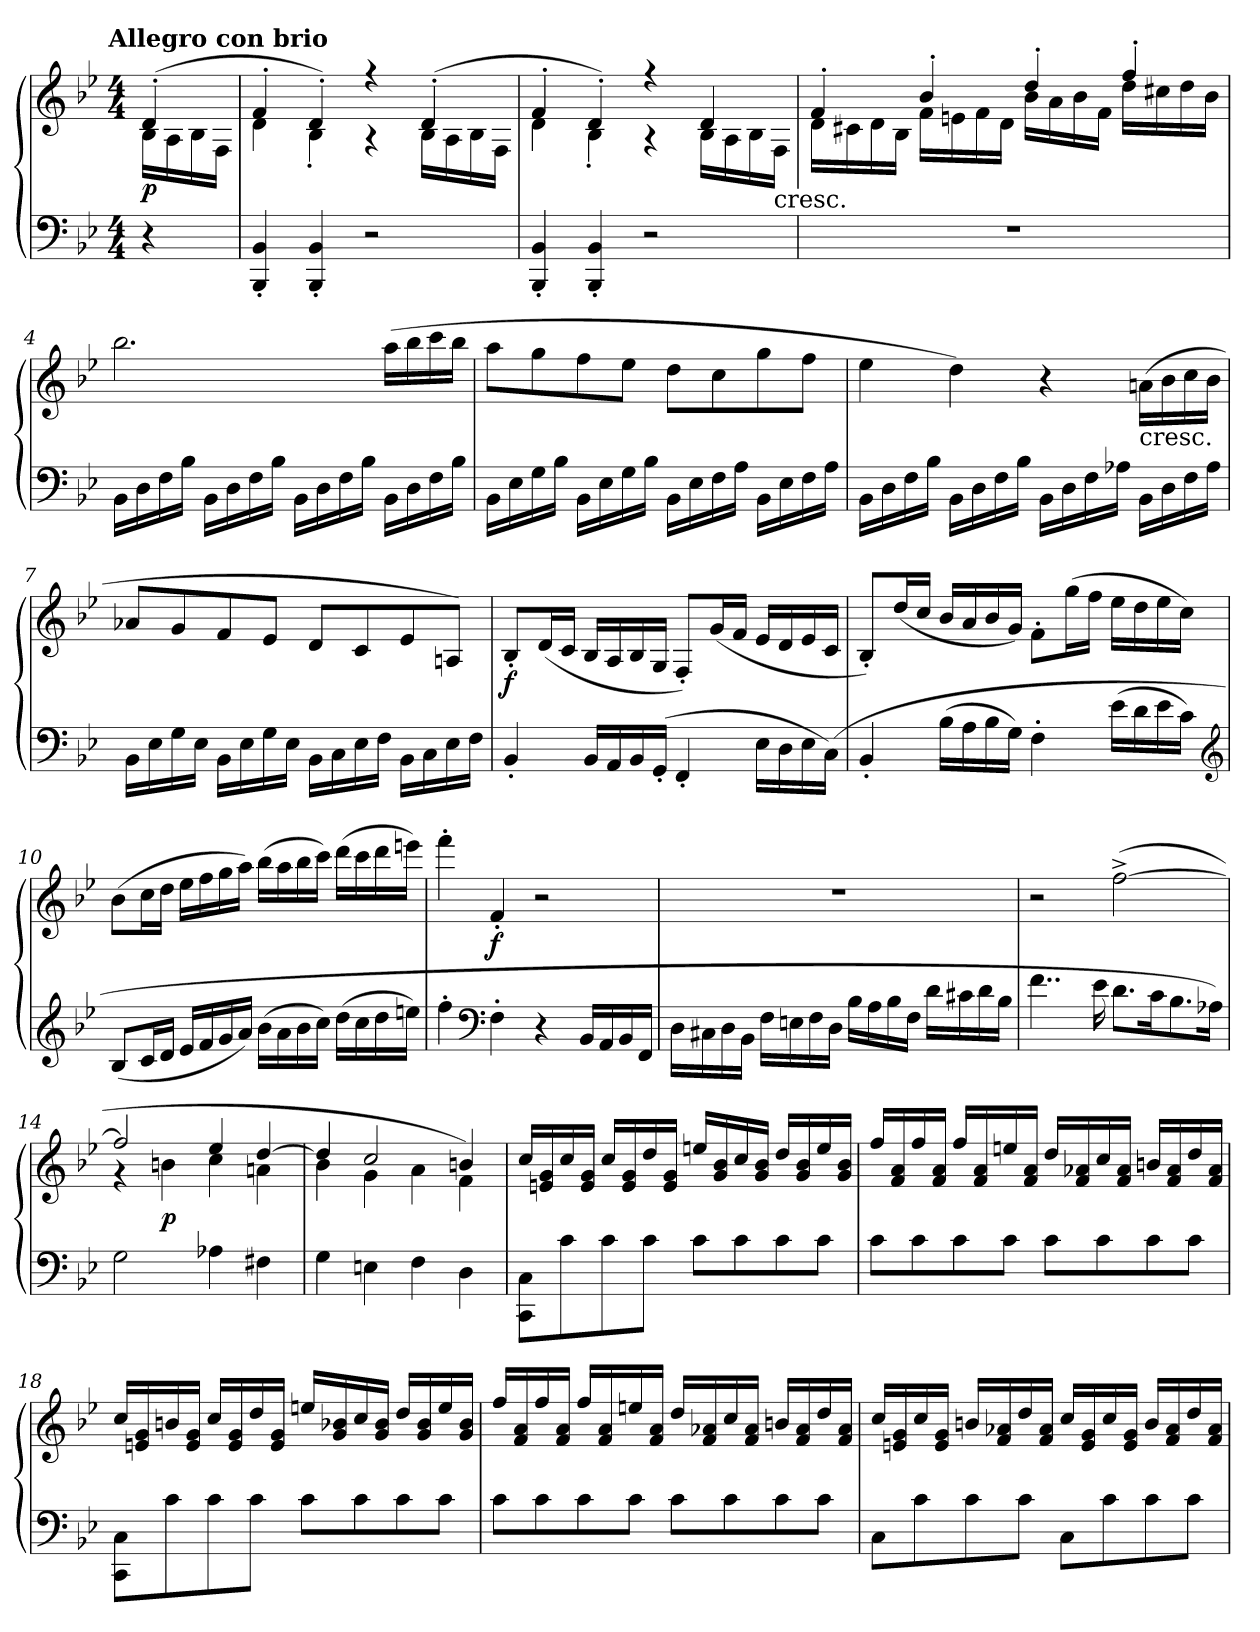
**kern	**kern	**dynam
*part1	*part1	*part1
*staff2	*staff1	*staff1/2
*clefF4	*clefG2	*
*k[b-e-]	*k[b-e-]	*
*B-:	*B-:	*
!!LO:TX:omd:t=Allegro con brio
*M4/4	*M4/4	*
*MM132	*MM132	*
=	=	=
*	*^	*
4r	(4d'/	16B-\LL	p
.	.	16A\	.
.	.	16B-\	.
.	.	16F\JJ	.
=1	=1	=1	=1
4BBB-'/ 4BB-'/	4f'/	4d\	.
4BBB-'/ 4BB-'/	4d'/)	4B-'\	.
2r	4r	4r	.
.	(4d'/	16B-\LL	.
.	.	16A\	.
.	.	16B-\	.
.	.	16F\JJ	.
=2	=2	=2	=2
4BBB-'/ 4BB-'/	4f'/	4d\	.
4BBB-'/ 4BB-'/	4d'/)	4B-'\	.
2r	4r	4r	.
.	4d/	16B-\LL	.
.	.	16A\	.
.	.	16B-\	.
!	!	!LO:TX:c:t=cresc.	!
.	.	16F\JJ	.
=3	=3	=3	=3
1r	4f'/	16d\LL	.
.	.	16c#X\	.
.	.	16d\	.
.	.	16B-\JJ	.
.	4b-'/	16f\LL	.
.	.	16en\	.
.	.	16f\	.
.	.	16d\JJ	.
.	4dd'/	16b-\LL	.
.	.	16a\	.
.	.	16b-\	.
.	.	16f\JJ	.
.	4ff'/	16dd\LL	.
.	.	16cc#X\	.
.	.	16dd\	.
.	.	16b-\JJ	.
*	*v	*v	*
=4	=4	=4
16BB-\LL	2.bb-\	.
16D\	.	.
16F\	.	.
16B-\JJ	.	.
16BB-\LL	.	.
16D\	.	.
16F\	.	.
16B-\JJ	.	.
16BB-\LL	.	.
16D\	.	.
16F\	.	.
16B-\JJ	.	.
16BB-\LL	(16aa\LL	.
16D\	16bb-\	.
16F\	16ccc\	.
16B-\JJ	16bb-\JJ	.
=5	=5	=5
16BB-\LL	8aa\L	.
16E-\	.	.
16G\	8gg\	.
16B-\JJ	.	.
16BB-\LL	8ff\	.
16E-\	.	.
16G\	8ee-\J	.
16B-\JJ	.	.
16BB-\LL	8dd\L	.
16E-\	.	.
16F\	8cc\	.
16A\JJ	.	.
16BB-\LL	8gg\	.
16E-\	.	.
16F\	8ff\J	.
16A\JJ	.	.
=6	=6	=6
16BB-\LL	4ee-\	.
16D\	.	.
16F\	.	.
16B-\JJ	.	.
16BB-\LL	4dd\)	.
16D\	.	.
16F\	.	.
16B-\JJ	.	.
16BB-\LL	4r	.
16D\	.	.
16F\	.	.
16A-X\JJ	.	.
!	!LO:TX:c:t=cresc.	!
16BB-\LL	(16an\LL	.
16D\	16b-\	.
16F\	16cc\	.
16A-\JJ	16b-\JJ	.
=7	=7	=7
16BB-\LL	8a-X/L	.
16E-\	.	.
16G\	8g/	.
16E-\JJ	.	.
16BB-\LL	8f/	.
16E-\	.	.
16G\	8e-/J	.
16E-\JJ	.	.
16BB-\LL	8d/L	.
16C\	.	.
16E-\	8c/	.
16F\JJ	.	.
16BB-\LL	8e-/	.
16C\	.	.
16E-\	8An/J)	.
16F\JJ	.	.
=8	=8	=8
4BB-'/	8B-'/L	f
.	(16d/L	.
.	16c/JJ	.
16BB-/LL	16B-/LL	.
16AA/	16A/	.
16BB-/	16B-/	.
(16GG'/JJ	16G/JJ	.
4FF'/	8F'/L)	.
.	(16g/L	.
.	16f/JJ	.
16E-\LL	16e-/LL	.
16D\	16d/	.
16E-\	16e-/	.
(16C\JJ)	16c/JJ	.
=9	=9	=9
4BB-'/	8B-'/L)	.
.	(16dd/L	.
.	16cc/JJ	.
(16B-\LL	16b-/LL	.
16A\	16a/	.
16B-\	16b-/	.
16G\JJ)	16g/JJ)	.
4F'\	8f'\L	.
.	(16gg\L	.
.	16ff\JJ	.
(16e-\LL	16ee-\LL	.
16d\	16dd\	.
16e-\	16ee-\	.
16c\JJ)	16cc\JJ)	.
*clefG2	*	*
=10	=10	=10
(8B-/L	(8b-\L	.
16c/L	16cc\L	.
16d/JJ	16dd\JJ	.
16e-/LL	16ee-\LL	.
16f/	16ff\	.
16g/	16gg\	.
16a/JJ)	16aa\JJ)	.
(16b-\LL	(16bb-\LL	.
16a\	16aa\	.
16b-\	16bb-\	.
16cc\JJ)	16ccc\JJ)	.
(16dd\LL	(16ddd\LL	.
16cc\	16ccc\	.
16dd\	16ddd\	.
16een\JJ)	16eeen\JJ)	.
=11	=11	=11
4ff'\	4fff'\	.
*clefF4	*	*
4F'\	4f'/	f
4r	2r	.
16BB-/LL	.	.
16AA/	.	.
16BB-/	.	.
16FF/JJ	.	.
=12	=12	=12
16D\LL	1r	.
16C#X\	.	.
16D\	.	.
16BB-\JJ	.	.
16F\LL	.	.
16En\	.	.
16F\	.	.
16D\JJ	.	.
16B-\LL	.	.
16A\	.	.
16B-\	.	.
16F\JJ	.	.
16d\LL	.	.
16c#X\	.	.
16d\	.	.
16B-\JJ	.	.
=13	=13	=13
4..f\	2r	.
16e-\	.	.
8.d\L	([2ff^\	.
16c\K	.	.
8.B-\	.	.
16A-X\Jk)	.	.
=14	=14	=14
*	*^	*
2G\	2ff/]	4r	.
.	.	4bn\	p
4A-X\	4ee-/	4cc\	.
4F#X\	[4dd/	4an\	.
=15	=15	=15	=15
4G\	4dd/]	4b-\	.
4En\	2cc/	4g\	.
4F\	.	4a\	.
4D\	4bn/)	4f\	.
*	*v	*v	*
=16	=16	=16
8CC\ 8C\L	16cc/LL	.
.	16en/ 16g/	.
8c\	16cc/	.
.	16e/ 16g/JJ	.
8c\	16cc/LL	.
.	16e/ 16g/	.
8c\J	16dd/	.
.	16e/ 16g/JJ	.
8c\L	16een/LL	.
.	16g/ 16b-/	.
8c\	16cc/	.
.	16g/ 16b-/JJ	.
8c\	16dd/LL	.
.	16g/ 16b-/	.
8c\J	16ee/	.
.	16g/ 16b-/JJ	.
=17	=17	=17
8c\L	16ff/LL	.
.	16f/ 16a/	.
8c\	16ff/	.
.	16f/ 16a/JJ	.
8c\	16ff/LL	.
.	16f/ 16a/	.
8c\J	16een/	.
.	16f/ 16a/JJ	.
8c\L	16dd/LL	.
.	16f/ 16a-X/	.
8c\	16cc/	.
.	16f/ 16a-/JJ	.
8c\	16bn/LL	.
.	16f/ 16a-/	.
8c\J	16dd/	.
.	16f/ 16a-/JJ	.
=18	=18	=18
8CC\ 8C\L	16cc/LL	.
.	16en/ 16g/	.
8c\	16bn/	.
.	16e/ 16g/JJ	.
8c\	16cc/LL	.
.	16e/ 16g/	.
8c\J	16dd/	.
.	16e/ 16g/JJ	.
8c\L	16een/LL	.
.	16g/ 16b-X/	.
8c\	16cc/	.
.	16g/ 16b-/JJ	.
8c\	16dd/LL	.
.	16g/ 16b-/	.
8c\J	16ee/	.
.	16g/ 16b-/JJ	.
=19	=19	=19
8c\L	16ff/LL	.
.	16f/ 16a/	.
8c\	16ff/	.
.	16f/ 16a/JJ	.
8c\	16ff/LL	.
.	16f/ 16a/	.
8c\J	16een/	.
.	16f/ 16a/JJ	.
8c\L	16dd/LL	.
.	16f/ 16a-X/	.
8c\	16cc/	.
.	16f/ 16a-/JJ	.
8c\	16bn/LL	.
.	16f/ 16a-/	.
8c\J	16dd/	.
.	16f/ 16a-/JJ	.
=20	=20	=20
8C\L	16cc/LL	.
.	16en/ 16g/	.
8c\	16cc/	.
.	16e/ 16g/JJ	.
8c\	16bn/LL	.
.	16f/ 16a-X/	.
8c\J	16dd/	.
.	16f/ 16a-/JJ	.
8C\L	16cc/LL	.
.	16e/ 16g/	.
8c\	16cc/	.
.	16e/ 16g/JJ	.
8c\	16b/LL	.
.	16f/ 16a-/	.
8c\J	16dd/	.
.	16f/ 16a-/JJ	.
=	=	=
*-	*-	*-
